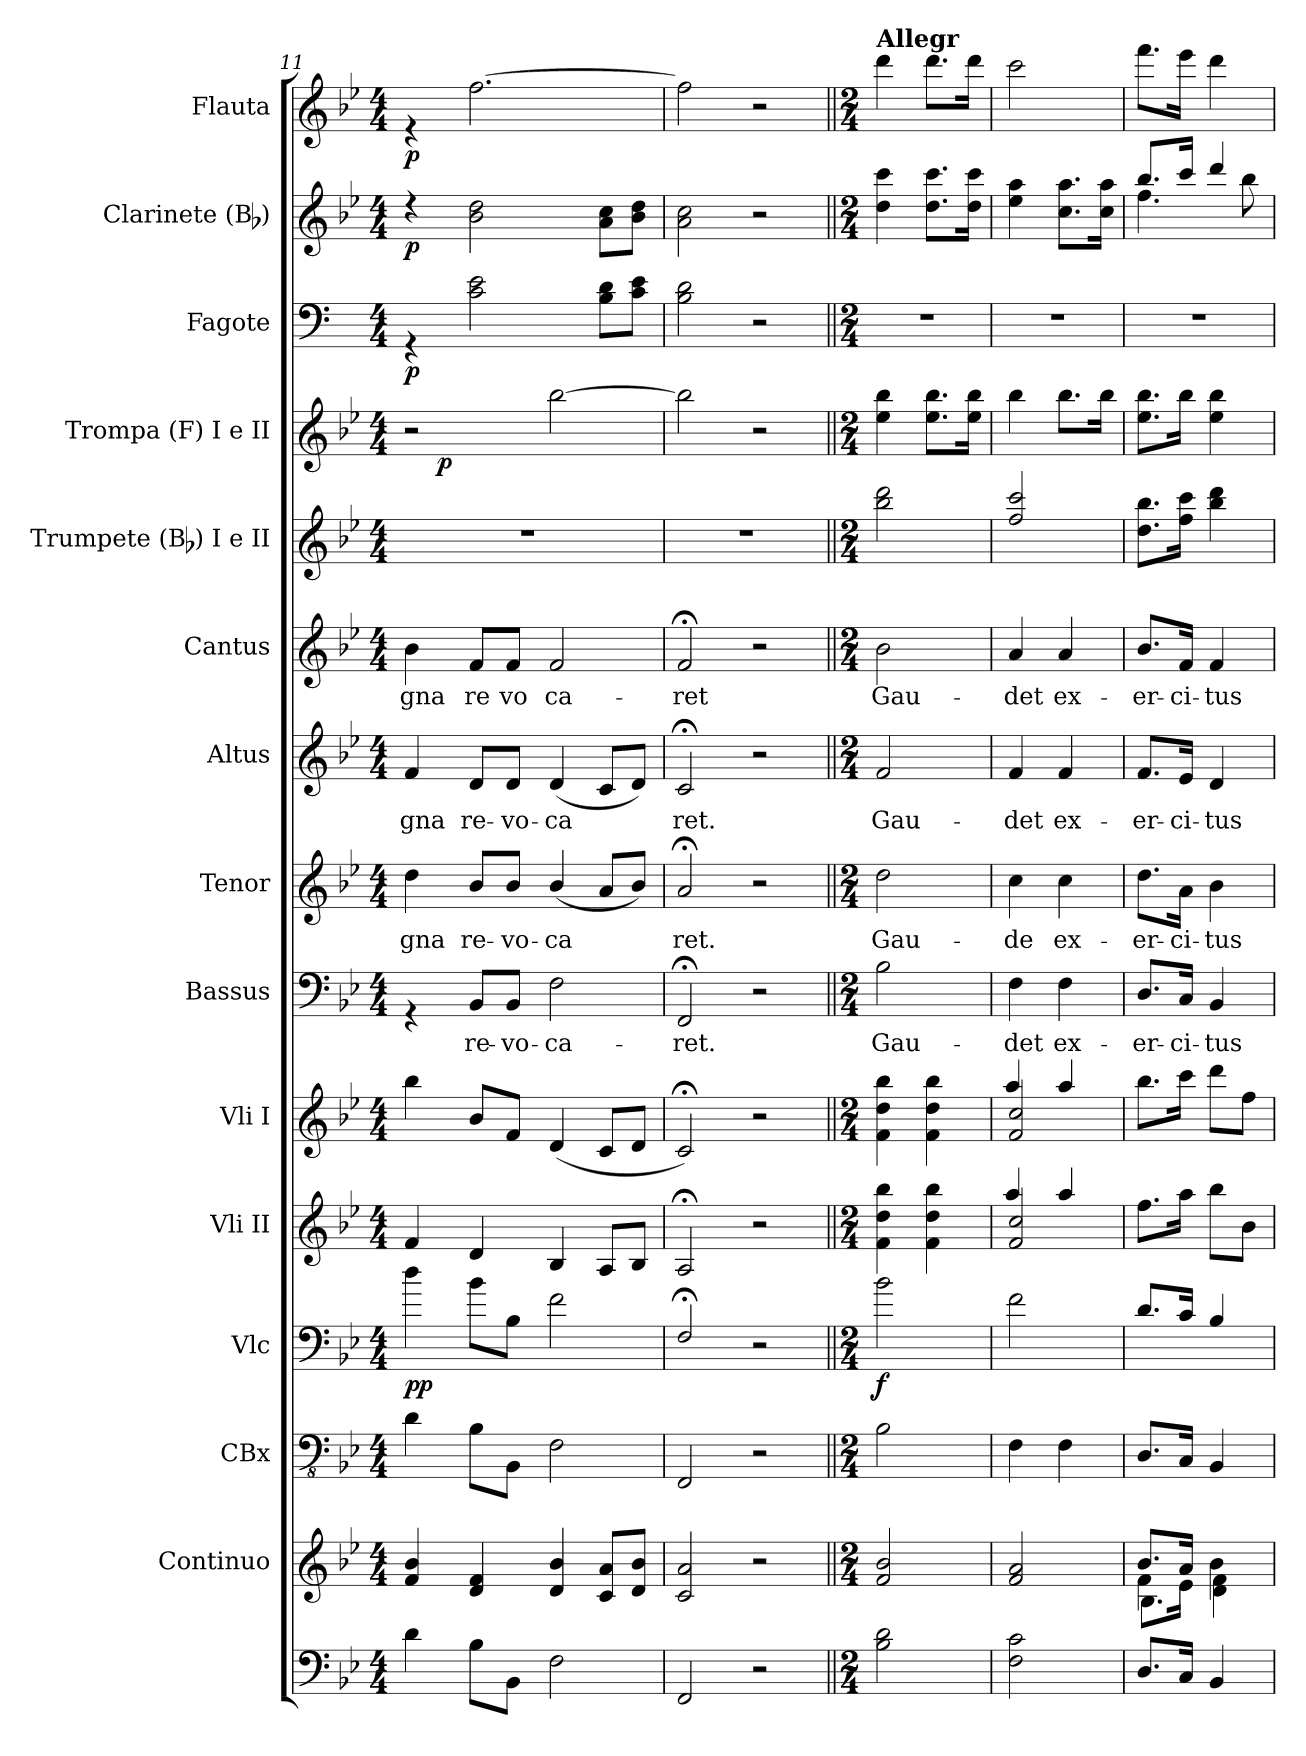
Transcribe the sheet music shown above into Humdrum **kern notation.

**kern	**kern	**kern	**kern	**dynam	**kern	**kern	**kern	**text	**kern	**text	**kern	**text	**kern	**text	**kern	**kern	**dynam	**kern	**dynam	**kern	**dynam	**kern	**dynam
*part15	*part14	*part13	*part12	*part12	*part11	*part10	*part9	*part9	*part8	*part8	*part7	*part7	*part6	*part6	*part5	*part4	*part4	*part3	*part3	*part2	*part2	*part1	*part1
*staff15	*staff14	*staff13	*staff12	*staff12	*staff11	*staff10	*staff9	*staff9	*staff8	*staff8	*staff7	*staff7	*staff6	*staff6	*staff5	*staff4	*staff4	*staff3	*staff3	*staff2	*staff2	*staff1	*staff1
*	*I"Continuo	*I"CBx	*I"Vlc	*	*I"Vli II	*I"Vli I	*I"Bassus	*	*I"Tenor	*	*I"Altus	*	*I"Cantus	*	*I"Trumpete (Bb) I e II	*I"Trompa (F) I e II	*	*I"Fagote	*	*I"Clarinete (Bb)	*	*I"Flauta	*
*	*	*	*	*	*	*	*	*	*	*	*	*	*	*	*I'Trb	*	*	*	*	*	*	*	*
*clefF4	*clefG2	*clefFv4	*clefF4	*	*clefG2	*clefG2	*clefF4	*	*clefG2	*	*clefG2	*	*clefG2	*	*clefG2	*clefG2	*	*clefF4	*	*clefG2	*	*clefG2	*
*	*	*	*ITrd7c12	*	*	*	*	*	*	*	*	*	*	*	*	*	*	*ITrd1c2	*	*ITrd-7c-12	*	*	*
*k[b-e-]	*k[b-e-]	*k[b-e-]	*k[b-e-]	*	*k[b-e-]	*k[b-e-]	*k[b-e-]	*	*k[b-e-]	*	*k[b-e-]	*	*k[b-e-]	*	*k[b-e-]	*k[b-e-]	*	*k[b-e-]	*	*k[b-e-]	*	*k[b-e-]	*
*B-:	*B-:	*B-:	*B-:	*	*B-:	*B-:	*B-:	*	*B-:	*	*B-:	*	*B-:	*	*B-:	*B-:	*	*B-:	*	*B-:	*	*B-:	*
*M4/4	*M4/4	*M4/4	*M4/4	*	*M4/4	*M4/4	*M4/4	*	*M4/4	*	*M4/4	*	*M4/4	*	*M4/4	*M4/4	*	*M4/4	*	*M4/4	*	*M4/4	*
=11	=11	=11	=11	=11	=11	=11	=11	=11	=11	=11	=11	=11	=11	=11	=11	=11	=11	=11	=11	=11	=11	=11	=11
!	!	!	!	!LO:DY:b	!	!	!	!	!	!LO:LY:b	!	!LO:LY:b	!	!LO:LY:b	!	!	!	!	!LO:DY:b	!	!LO:DY:b	!	!LO:DY:b
*	*	*	*	*	*	*	*	*	*	*	*	*	*	*	*	*^	*	*	*	*	*	*	*
4d\	4f/ 4b-/	4D\	4d\	pp	4f/	4bb-\	4rGG	.	4dd\	-gna	4f/	-gna	4b-\	-gna	1r	2r	8ryy	.	4rGG	p	4rdd	p	4re	p
!	!	!	!	!	!	!	!	!	!	!	!	!	!	!	!	!	!	!LO:DY:b	!	!	!	!	!	!
.	.	.	.	.	.	.	.	.	.	.	.	.	.	.	.	.	2..ryy	p	.	.	.	.	.	.
!	!	!	!	!	!	!	!	!LO:LY:b	!	!LO:LY:b	!	!LO:LY:b	!	!LO:LY:b	!	!	!	!	!	!	!	!	!	!
8B-\L	4d/ 4f/	8BB-\L	8B-\L	.	4d/	8b-/L	8BB-/L	re-	8b-/L	re-	8d/L	re-	8f/L	re	.	.	.	.	2B-\ 2d\	.	2bb-\ 2ddd\	.	[>2.ff\	.
!	!	!	!	!	!	!	!	!LO:LY:b	!	!LO:LY:b	!	!LO:LY:b	!	!LO:LY:b	!	!	!	!	!	!	!	!	!	!
8BB-\J	.	8BBB-\J	8BB-\J	.	.	8f/J	8BB-/J	-vo-	8b-/J	-vo-	8d/J	-vo-	8f/J	vo	.	.	.	.	.	.	.	.	.	.
!	!	!	!	!	!	!	!	!LO:LY:b	!	!LO:LY:b	!	!LO:LY:b	!	!LO:LY:b	!	!	!	!	!	!	!	!	!	!
2F\	4d/ 4b-/	2FF\	2F\	.	4B-/	(<4d/	2F\	-ca-	(<4b-/	-ca	(<4d/	-ca	2f/	ca-	.	[>2bb-\	.	.	.	.	.	.	.	.
.	8c/ 8a/L	.	.	.	8A/L	8c/L	.	.	8a/L	.	8c/L	.	.	.	.	.	.	.	8A\ 8c\L	.	8aa\ 8ccc\L	.	.	.
.	8d/ 8b-/J	.	.	.	8B-/J	8d/J	.	.	8b-/J)	.	8d/J)	.	.	.	.	.	.	.	8B-\ 8d\J	.	8bb-\ 8ddd\J	.	.	.
=12	=12	=12	=12	=12	=12	=12	=12	=12	=12	=12	=12	=12	=12	=12	=12	=12	=12	=12	=12	=12	=12	=12	=12	=12
!	!	!	!	!	!	!	!	!LO:LY:b	!	!LO:LY:b	!	!LO:LY:b	!	!LO:LY:b	!	!	!	!	!	!	!	!	!	!
*	*	*	*	*	*	*	*	*	*	*	*	*	*	*	*	*v	*v	*	*	*	*	*	*	*
2FF/	2c/ 2a/	2FFF/	2FF;/	.	2A;/	2c;/)	2FF;/	-ret.	2a;/	ret.	2c;/	ret.	2f;/	-ret	1r	2bb-\]	.	2A\ 2c\	.	2aa\ 2ccc\	.	2ff\]	.
2r	2r	2r	2r	.	2r	2r	2r	.	2r	.	2r	.	2r	.	.	2r	.	2r	.	2r	.	2r	.
!!LO:PB:g=z
=13||	=13||	=13||	=13||	=13||	=13||	=13||	=13||	=13||	=13||	=13||	=13||	=13||	=13||	=13||	=13||	=13||	=13||	=13||	=13||	=13||	=13||	=13||	=13||
*M2/4	*M2/4	*M2/4	*M2/4	*	*M2/4	*M2/4	*M2/4	*	*M2/4	*	*M2/4	*	*M2/4	*	*M2/4	*M2/4	*	*M2/4	*	*M2/4	*	*M2/4	*
*	*	*	*	*	*	*	*	*	*	*	*	*	*	*	*	*	*	*	*	*	*	*MM116	*
!	!	!	!	!	!	!	!	!	!	!	!	!	!	!	!	!	!	!	!	!	!	!LO:TX:a:B:t=Allegr	!
!	!	!	!	!LO:DY:b	!	!	!	!LO:LY:b	!	!LO:LY:b	!	!LO:LY:b	!	!LO:LY:b	!	!	!	!	!	!	!	!	!
2B-\ 2d\	2f/ 2b-/	2BB-\	2B-\	f	4f\ 4dd\ 4bb-\	4f\ 4dd\ 4bb-\	2B-\	Gau-	2dd\	Gau-	2f/	Gau-	2b-\	Gau-	2bb-\ 2ddd\	4ee-\ 4bb-\	.	2r	.	4ddd\ 4cccc\	.	4ddd\	.
.	.	.	.	.	4f\ 4dd\ 4bb-\	4f\ 4dd\ 4bb-\	.	.	.	.	.	.	.	.	.	8.ee-\ 8.bb-\L	.	.	.	8.ddd\ 8.cccc\L	.	8.ddd\L	.
.	.	.	.	.	.	.	.	.	.	.	.	.	.	.	.	16ee-\ 16bb-\Jk	.	.	.	16ddd\ 16cccc\Jk	.	16ddd\Jk	.
=14	=14	=14	=14	=14	=14	=14	=14	=14	=14	=14	=14	=14	=14	=14	=14	=14	=14	=14	=14	=14	=14	=14	=14
*	*	*	*	*	*^	*^	*	*	*	*	*	*	*	*	*	*	*	*	*	*	*	*	*
!	!	!	!	!	!	!	!	!	!	!LO:LY:b	!	!LO:LY:b	!	!LO:LY:b	!	!LO:LY:b	!	!	!	!	!	!	!	!	!
2F\ 2c\	2f/ 2a/	4FF\	2F\	.	2f/ 2cc/	4aa/	2f/ 2cc/	4aa/	4F\	-det	4cc\	-de	4f/	-det	4a/	-det	2ff/ 2ccc/	4bb-\	.	2r	.	4eee-\ 4aaa\	.	2ccc\	.
!	!	!	!	!	!	!	!	!	!	!LO:LY:b	!	!LO:LY:b	!	!LO:LY:b	!	!LO:LY:b	!	!	!	!	!	!	!	!	!
.	.	4FF\	.	.	.	4aa/	.	4aa/	4F\	ex-	4cc\	ex-	4f/	ex-	4a/	ex-	.	8.bb-\L	.	.	.	8.ccc\ 8.aaa\L	.	.	.
.	.	.	.	.	.	.	.	.	.	.	.	.	.	.	.	.	.	16bb-\Jk	.	.	.	16ccc\ 16aaa\Jk	.	.	.
*	*	*	*	*	*v	*v	*	*	*	*	*	*	*	*	*	*	*	*	*	*	*	*	*	*	*
*	*	*	*	*	*	*v	*v	*	*	*	*	*	*	*	*	*	*	*	*	*	*	*	*	*
=15	=15	=15	=15	=15	=15	=15	=15	=15	=15	=15	=15	=15	=15	=15	=15	=15	=15	=15	=15	=15	=15	=15	=15
*	*^	*	*	*	*	*	*	*	*	*	*	*	*	*	*	*	*	*	*	*	*	*	*
*	*	*^	*	*	*	*	*	*	*	*	*	*	*	*	*	*	*	*	*	*	*	*	*	*
!	!	!	!	!	!	!	!	!	!	!LO:LY:b	!	!LO:LY:b	!	!LO:LY:b	!	!LO:LY:b	!	!	!	!	!	!	!	!	!
*	*	*	*	*	*	*	*	*	*	*	*	*	*	*	*	*	*	*	*	*	*	*^	*	*	*
8.D/L	8.b-/L	4f\	8.B-\L	8.DD/L	8.D/L	.	8.ff\L	8.bb-\L	8.D/L	-er-	8.dd\L	-er-	8.f/L	-er-	8.b-/L	-er-	8.dd\ 8.bb-\L	8.ee-\ 8.bb-\L	.	2r	.	8.bbb-/L	4.fff\	.	8.fff\L	.
!	!	!	!	!	!	!	!	!	!	!LO:LY:b	!	!LO:LY:b	!	!LO:LY:b	!	!LO:LY:b	!	!	!	!	!	!	!	!	!	!
16C/Jk	16a/Jk	.	16e-\Jk	16CC/Jk	16C/Jk	.	16aa\Jk	16ccc\Jk	16C/Jk	-ci-	16a\Jk	-ci-	16e-/Jk	-ci-	16f/Jk	-ci-	16ff\ 16ccc\Jk	16bb-\Jk	.	.	.	16cccc/Jk	.	.	16eee-\Jk	.
!	!	!	!	!	!	!	!	!	!	!LO:LY:b	!	!LO:LY:b	!	!LO:LY:b	!	!LO:LY:b	!	!	!	!	!	!	!	!	!	!
4BB-/	4b-\	4f\	4d\	4BBB-/	4BB-/	.	8bb-\L	8ddd\L	4BB-/	-tus	4b-\	-tus	4d/	-tus	4f/	-tus	4bb-\ 4ddd\	4ee-\ 4bb-\	.	.	.	4dddd/	.	.	4ddd\	.
.	.	.	.	.	.	.	8b-\J	8ff\J	.	.	.	.	.	.	.	.	.	.	.	.	.	.	8bbb-\	.	.	.
*	*v	*v	*v	*	*	*	*	*	*	*	*	*	*	*	*	*	*	*	*	*	*	*v	*v	*	*	*
=	=	=	=	=	=	=	=	=	=	=	=	=	=	=	=	=	=	=	=	=	=	=	=
*-	*-	*-	*-	*-	*-	*-	*-	*-	*-	*-	*-	*-	*-	*-	*-	*-	*-	*-	*-	*-	*-	*-	*-
